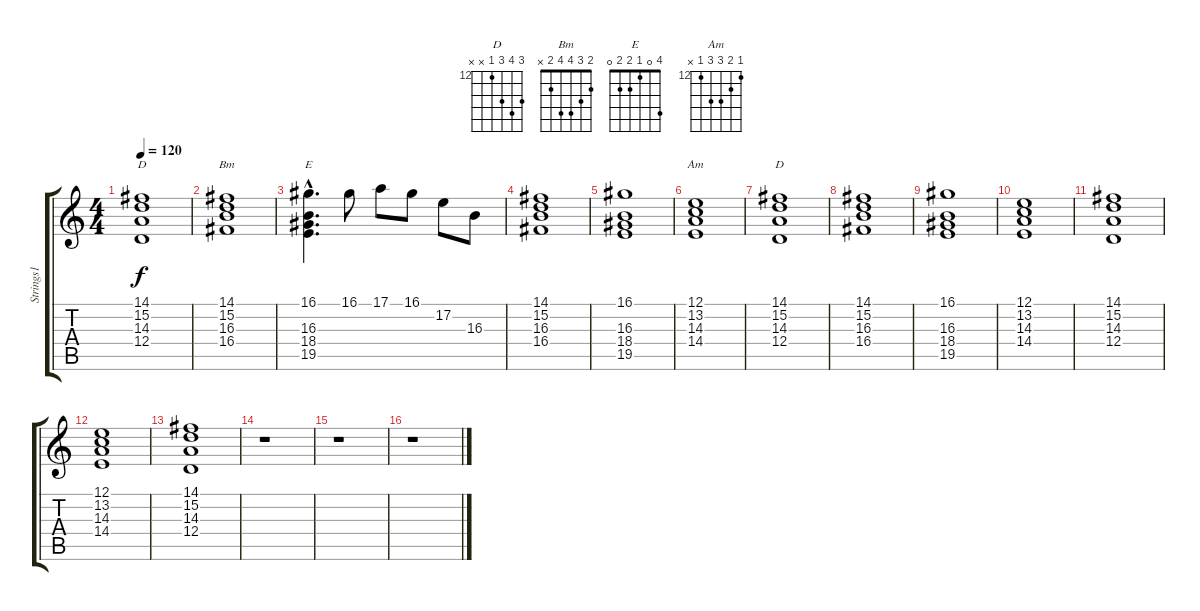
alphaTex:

\track ("Strings1" "Strings1") {instrument stringensemble1}
\staff {score tabs}
\tuning (E4 B3 G3 D3 A2 E2) {hide}
\chord ("D" 2 3 2 0 x x)
\chord ("Bm" 2 3 4 4 2 x)
\chord ("E" 4 0 1 2 2 0)
\chord ("Am" 12 13 14 14 12 x) {firstfret 12}
\chord ("D" 14 15 14 12 x x) {firstfret 12}
\ts (4 4)
\tempo 120
\clef g2
\ks c
(14.1 15.2 14.3 12.4).1{ch "D" dy f} |
(14.1 15.2 16.3 16.4).1{ch "Bm"} |
(16.1{hac} 16.3{hac} 18.4{hac} 19.5{hac}).4{d ch "E"} 16.1.8 17.1.8 16.1.8 17.2.8 16.3.8 |
(14.1 15.2 16.3 16.4).1 |
(16.1 16.3 18.4 19.5).1 |
(12.1 13.2 14.3 14.4).1{ch "Am"} |
(14.1 15.2 14.3 12.4).1{ch "D"} |
(14.1 15.2 16.3 16.4).1 |
(16.1 16.3 18.4 19.5).1 |
(12.1 13.2 14.3 14.4).1 |
(14.1 15.2 14.3 12.4).1 |
(12.1 13.2 14.3 14.4).1 |
(14.1 15.2 14.3 12.4).1 |
r.1 |
r.1 |
r.1
